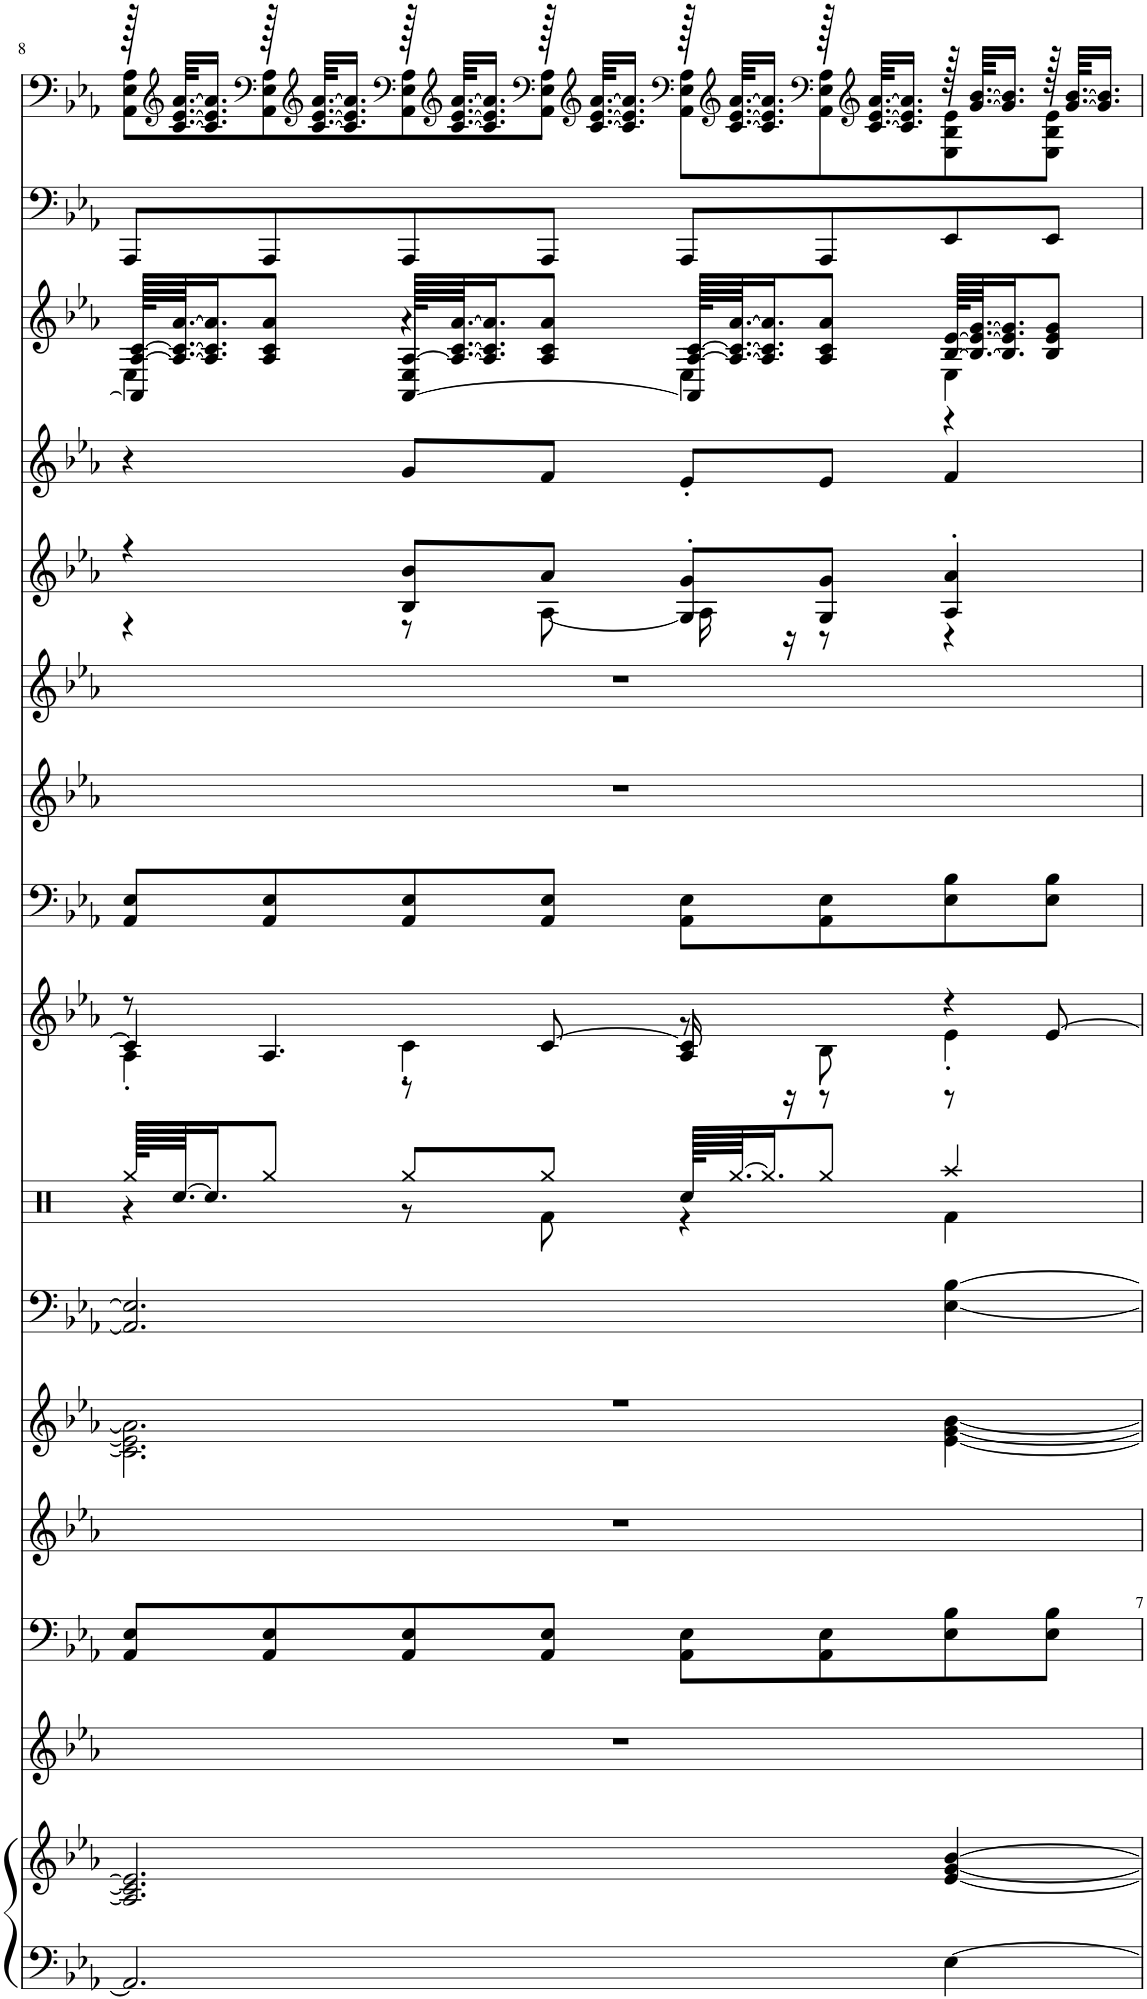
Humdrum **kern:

**kern	**kern	**kern	**kern	**kern	**kern	**kern	**kern	**kern	**kern	**kern	**kern	**kern	**kern	**kern	**kern	**kern
*part16	*part16	*part15	*part14	*part13	*part12	*part11	*part10	*part9	*part8	*part7	*part6	*part5	*part4	*part3	*part2	*part1
*staff17	*staff16	*staff15	*staff14	*staff13	*staff12	*staff11	*staff10	*staff9	*staff8	*staff7	*staff6	*staff5	*staff4	*staff3	*staff2	*staff1
*I"Bright Piano	*	*I"Glockenspiel	*I"Muted Guitar	*I"Polysynth Pad	*I"Syn.Strings 1	*I"DistortionGtr	*I"Percussion	*I"Clean Guitar	*I"Overdrive Gtr	*I"Choir Aahs	*I"Voice Oohs	*I"Synth Voice	*I"Tenor Sax	*I"Steel Gtr.	*I"Fingered Bass	*I"Clean Guitar, Everybody Talks
*I'Pno	*	*I'Gsp	*	*	*I'Str	*	*	*	*	*I'Ch	*I'V	*I'V	*I'T Sax	*	*	*
!!LO:PB:g=z
*clefF4	*clefG2	*clefG2	*clefF4	*clefG2	*clefG2	*clefF4	*clefX	*clefG2	*clefF4	*clefG2	*clefG2	*clefG2	*clefG2	*clefG2	*clefF4	*clefG2
*	*	*	*	*	*	*	*	*	*	*	*	*	*Trd8c14	*	*	*
*k[b-e-a-]	*k[b-e-a-]	*k[b-e-a-]	*k[b-e-a-]	*k[b-e-a-]	*k[b-e-a-]	*k[b-e-a-]	*k[]	*k[b-e-a-]	*k[b-e-a-]	*k[b-e-a-]	*k[b-e-a-]	*k[b-e-a-]	*k[b-e-a-]	*k[b-e-a-]	*k[b-e-a-]	*k[b-e-a-]
*M4/4	*M4/4	*M4/4	*M4/4	*M4/4	*M4/4	*M4/4	*M4/4	*M4/4	*M4/4	*M4/4	*M4/4	*M4/4	*M4/4	*M4/4	*M4/4	*M4/4
=8	=8	=8	=8	=8	=8	=8	=8	=8	=8	=8	=8	=8	=8	=8	=8	=8
*	*	*	*	*	*^	*	*^	*^	*	*	*	*^	*	*^	*	*^
*	*	*	*	*	*	*	*	*	*	*	*^	*	*	*	*	*	*	*	*^	*	*	*
2.AA-/]	2.A-/] 2.c/] 2.e-/]	1r	8AA-/ 8E-/L	1r	1r	2.c\] 2.e-\] 2.a-\]	2.AA-/] 2.E-/]	128Rgg/KLLLL	4r	8r	4A-'\	4c/]	8AA-/ 8E-/L	1r	1r	4r	4r	4r	[128A-/ [128c/KLLLL	4E-\	4AA-/]	8AAA-/L	128r	8AA-\ 8E-\ 8A-\L
*	*	*	*	*	*	*	*	*	*	*	*	*	*	*	*	*	*	*	*	*	*	*	*clefG2	*
.	.	.	.	.	.	.	.	[64.Rcc/JJ	.	.	.	.	.	.	.	.	.	.	64.A-/_ 64.c/_ [64.a-/JJ	.	.	.	[64.c/ [64.e-/ [64.a-/KKLL	.
.	.	.	.	.	.	.	.	16.Rcc/J]	.	.	.	.	.	.	.	.	.	.	16.A-/] 16.c/] 16.a-/]J	.	.	.	16.c/] 16.e-/] 16.a-/]JJ	.
*	*	*	*	*	*	*	*	*	*	*	*	*	*	*	*	*	*	*	*	*	*	*	*clefF4	*
.	.	.	8AA-/ 8E-/	.	.	.	.	8Rgg/J	.	4.A-/	.	.	8AA-/ 8E-/	.	.	.	.	.	8A-/ 8c/ 8a-/J	.	.	8AAA-/	128r	8AA-\ 8E-\ 8A-\
*	*	*	*	*	*	*	*	*	*	*	*	*	*	*	*	*	*	*	*	*	*	*	*clefG2	*
.	.	.	.	.	.	.	.	.	.	.	.	.	.	.	.	.	.	.	.	.	.	.	[64.c/ [64.e-/ [64.a-/KKLL	.
.	.	.	.	.	.	.	.	.	.	.	.	.	.	.	.	.	.	.	.	.	.	.	16.c/] 16.e-/] 16.a-/]JJ	.
*	*	*	*	*	*	*	*	*	*	*	*	*	*	*	*	*	*	*	*	*	*	*	*clefF4	*
.	.	.	8AA-/ 8E-/	.	.	.	.	8Rgg/L	8r	.	4c'\	8r	8AA-/ 8E-/	.	.	8B-/ 8b-/L	8r	8g/L	[128A-/KLLLL	4r	[4AA-/ 4E-/	8AAA-/	128r	8AA-\ 8E-\ 8A-\
*	*	*	*	*	*	*	*	*	*	*	*	*	*	*	*	*	*	*	*	*	*	*	*clefG2	*
.	.	.	.	.	.	.	.	.	.	.	.	.	.	.	.	.	.	.	64.A-/_ [64.c/ [64.a-/JJ	.	.	.	[64.c/ [64.e-/ [64.a-/KKLL	.
.	.	.	.	.	.	.	.	.	.	.	.	.	.	.	.	.	.	.	16.A-/] 16.c/] 16.a-/]J	.	.	.	16.c/] 16.e-/] 16.a-/]JJ	.
*	*	*	*	*	*	*	*	*	*	*	*	*	*	*	*	*	*	*	*	*	*	*	*clefF4	*
.	.	.	8AA-/ 8E-/J	.	.	.	.	8Rgg/J	8Rf\	.	.	[8c/	8AA-/ 8E-/J	.	.	8a-/J	[8A-\	8f/J	8A-/ 8c/ 8a-/J	.	.	8AAA-/J	128r	8AA-\ 8E-\ 8A-\J
*	*	*	*	*	*	*	*	*	*	*	*	*	*	*	*	*	*	*	*	*	*	*	*clefG2	*
.	.	.	.	.	.	.	.	.	.	.	.	.	.	.	.	.	.	.	.	.	.	.	[64.c/ [64.e-/ [64.a-/KKLL	.
.	.	.	.	.	.	.	.	.	.	.	.	.	.	.	.	.	.	.	.	.	.	.	16.c/] 16.e-/] 16.a-/]JJ	.
*	*	*	*	*	*	*	*	*	*	*	*	*	*	*	*	*	*	*	*	*	*	*	*clefF4	*
.	.	.	8AA-\ 8E-\L	.	.	.	.	128Rcc/KLLLL	4r	4A-/	8r	16c/]	8AA-\ 8E-\L	.	.	8G/' 8g/'L	16A-\]	8e-'/L	[128A-/ [128c/KLLLL	4E-\	4AA-/]	8AAA-/L	128r	8AA-\ 8E-\ 8A-\L
*	*	*	*	*	*	*	*	*	*	*	*	*	*	*	*	*	*	*	*	*	*	*	*clefG2	*
.	.	.	.	.	.	.	.	[64.Rgg/JJ	.	.	.	.	.	.	.	.	.	.	64.A-/_ 64.c/_ [64.a-/JJ	.	.	.	[64.c/ [64.e-/ [64.a-/KKLL	.
.	.	.	.	.	.	.	.	16.Rgg/J]	.	.	.	.	.	.	.	.	.	.	16.A-/] 16.c/] 16.a-/]J	.	.	.	16.c/] 16.e-/] 16.a-/]JJ	.
.	.	.	.	.	.	.	.	.	.	.	.	16r	.	.	.	.	16r	.	.	.	.	.	.	.
*	*	*	*	*	*	*	*	*	*	*	*	*	*	*	*	*	*	*	*	*	*	*	*clefF4	*
.	.	.	8AA-\ 8E-\	.	.	.	.	8Rgg/J	.	.	8B-\	8r	8AA-\ 8E-\	.	.	8G/ 8g/J	8r	8e-/J	8A-/ 8c/ 8a-/J	.	.	8AAA-/	128r	8AA-\ 8E-\ 8A-\
*	*	*	*	*	*	*	*	*	*	*	*	*	*	*	*	*	*	*	*	*	*	*	*clefG2	*
.	.	.	.	.	.	.	.	.	.	.	.	.	.	.	.	.	.	.	.	.	.	.	[64.c/ [64.e-/ [64.a-/KKLL	.
.	.	.	.	.	.	.	.	.	.	.	.	.	.	.	.	.	.	.	.	.	.	.	16.c/] 16.e-/] 16.a-/]JJ	.
[4E-\	[4e-/ [4g/ [4b-/	.	8E-\ 8B-\	.	.	[4e-\ [4g\ [4b-\	[4E-\ [4B-\	4Raa/	4Rf\	4r	4e-'\	8r	8E-\ 8B-\	.	.	4A-/' 4a-/'	4r	4f/	[128B-/ [128e-/KLLLL	4E-\	4r	8EE-/	128r	8E-\ 8B-\ 8e-\
.	.	.	.	.	.	.	.	.	.	.	.	.	.	.	.	.	.	.	64.B-/_ 64.e-/_ [64.g/JJ	.	.	.	[64.g/ [64.b-/KKLL	.
.	.	.	.	.	.	.	.	.	.	.	.	.	.	.	.	.	.	.	16.B-/] 16.e-/] 16.g/]J	.	.	.	16.g/] 16.b-/]JJ	.
.	.	.	8E-\ 8B-\J	.	.	.	.	.	.	.	.	[8e-/	8E-\ 8B-\J	.	.	.	.	.	8B-/ 8e-/ 8g/J	.	.	8EE-/J	128r	8E-\ 8B-\ 8e-\J
.	.	.	.	.	.	.	.	.	.	.	.	.	.	.	.	.	.	.	.	.	.	.	[64.g/ [64.b-/KKLL	.
.	.	.	.	.	.	.	.	.	.	.	.	.	.	.	.	.	.	.	.	.	.	.	16.g/] 16.b-/]JJ	.
*	*	*	*	*	*	*	*	*v	*v	*	*	*	*	*	*	*v	*v	*	*v	*v	*v	*	*v	*v
*	*	*	*	*	*v	*v	*	*	*v	*v	*v	*	*	*	*	*	*	*	*
=	=	=	=	=	=	=	=	=	=	=	=	=	=	=	=	=
*-	*-	*-	*-	*-	*-	*-	*-	*-	*-	*-	*-	*-	*-	*-	*-	*-
